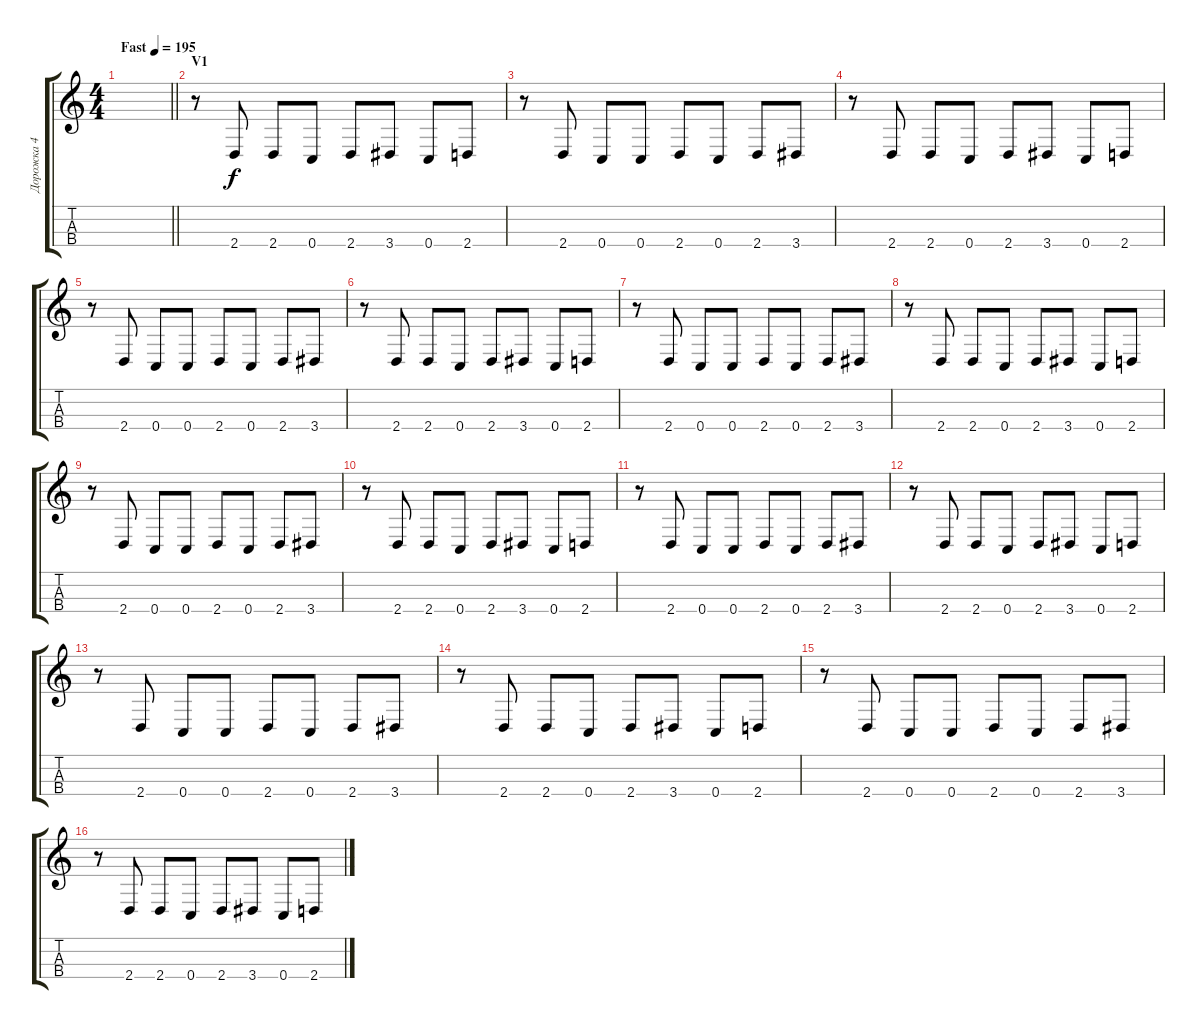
\track ("Дорожка 4" "Дорожка 4") {instrument electricbassfinger}
\staff {score tabs}
\tuning (F3 C3 G2 C2) {hide}
\ts (4 4)
\tempo (195 "Fast")
\clef g2
\barLineRight lightlight
\ks c
|
\section ("" "V1")
r.8 2.4.8 2.4.8 0.4.8 2.4.8 3.4.8 0.4.8 2.4.8 |
r.8 2.4.8 0.4.8 0.4.8 2.4.8 0.4.8 2.4.8 3.4.8 |
r.8 2.4.8 2.4.8 0.4.8 2.4.8 3.4.8 0.4.8 2.4.8 |
r.8 2.4.8 0.4.8 0.4.8 2.4.8 0.4.8 2.4.8 3.4.8 |
r.8 2.4.8 2.4.8 0.4.8 2.4.8 3.4.8 0.4.8 2.4.8 |
r.8 2.4.8 0.4.8 0.4.8 2.4.8 0.4.8 2.4.8 3.4.8 |
r.8 2.4.8 2.4.8 0.4.8 2.4.8 3.4.8 0.4.8 2.4.8 |
r.8 2.4.8 0.4.8 0.4.8 2.4.8 0.4.8 2.4.8 3.4.8 |
r.8 2.4.8 2.4.8 0.4.8 2.4.8 3.4.8 0.4.8 2.4.8 |
r.8 2.4.8 0.4.8 0.4.8 2.4.8 0.4.8 2.4.8 3.4.8 |
r.8 2.4.8 2.4.8 0.4.8 2.4.8 3.4.8 0.4.8 2.4.8 |
r.8 2.4.8 0.4.8 0.4.8 2.4.8 0.4.8 2.4.8 3.4.8 |
r.8 2.4.8 2.4.8 0.4.8 2.4.8 3.4.8 0.4.8 2.4.8 |
r.8 2.4.8 0.4.8 0.4.8 2.4.8 0.4.8 2.4.8 3.4.8 |
r.8 2.4.8 2.4.8 0.4.8 2.4.8 3.4.8 0.4.8 2.4.8
